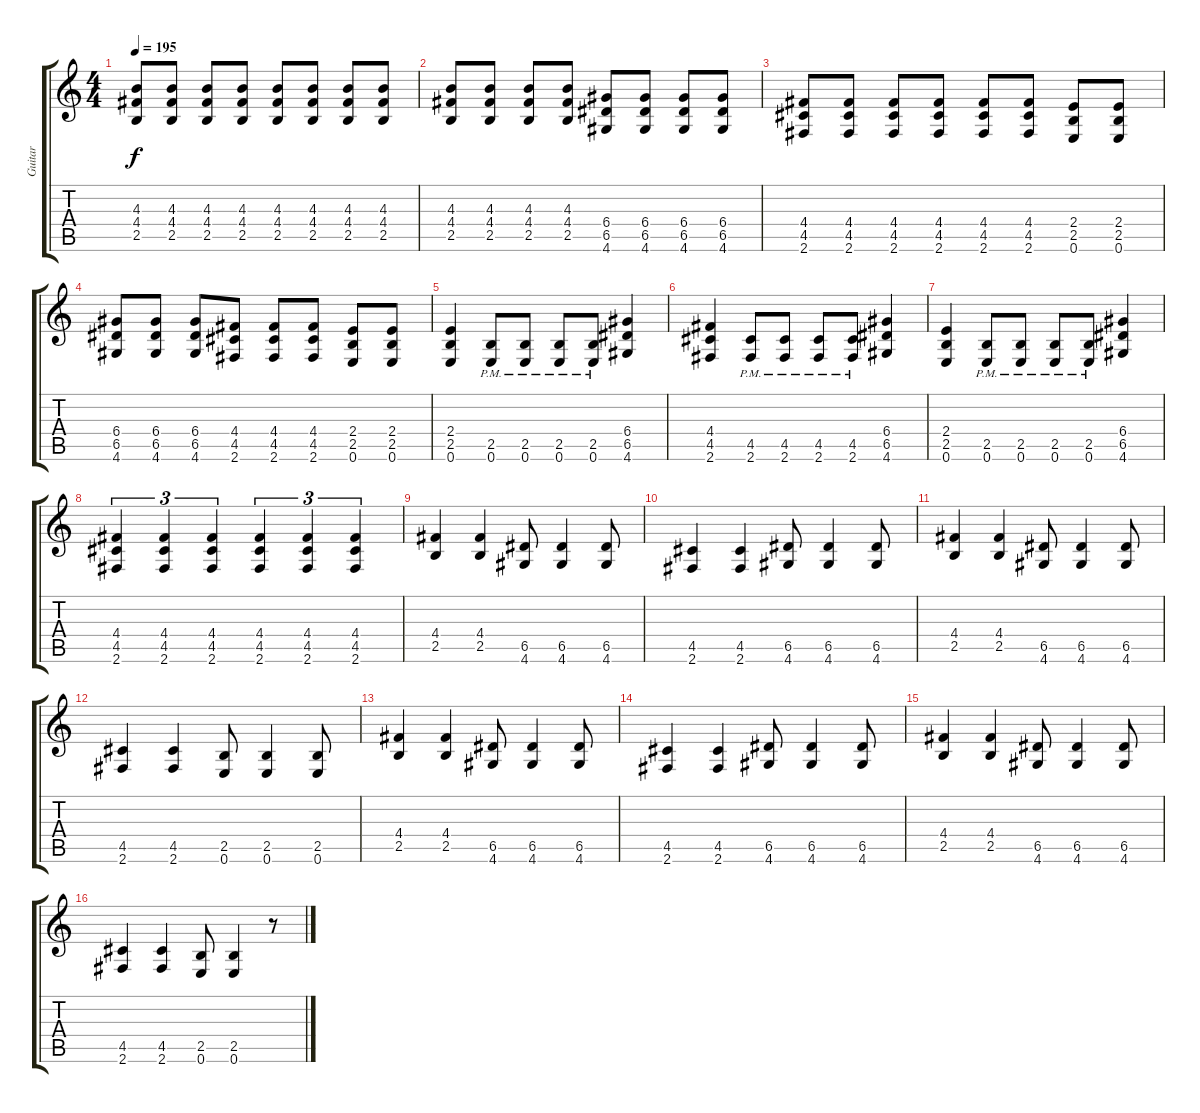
\track ("Guitar" "Guitar") {instrument distortionguitar}
\staff {score tabs}
\tuning (E4 B3 G3 D3 A2 E2) {hide}
\ts (4 4)
\tempo 195
\clef g2
\ks c
(4.3 4.4 2.5).8{dy f} (4.3 4.4 2.5).8 (4.3 4.4 2.5).8 (4.3 4.4 2.5).8 (4.3 4.4 2.5).8 (4.3 4.4 2.5).8 (4.3 4.4 2.5).8 (4.3 4.4 2.5).8 |
(4.3 4.4 2.5).8 (4.3 4.4 2.5).8 (4.3 4.4 2.5).8 (4.3 4.4 2.5).8 (6.4 6.5 4.6).8 (6.4 6.5 4.6).8 (6.4 6.5 4.6).8 (6.4 6.5 4.6).8 |
(4.4 4.5 2.6).8 (4.4 4.5 2.6).8 (4.4 4.5 2.6).8 (4.4 4.5 2.6).8 (4.4 4.5 2.6).8 (4.4 4.5 2.6).8 (2.4 2.5 0.6).8 (2.4 2.5 0.6).8 |
(6.4 6.5 4.6).8 (6.4 6.5 4.6).8 (6.4 6.5 4.6).8 (4.4 4.5 2.6).8 (4.4 4.5 2.6).8 (4.4 4.5 2.6).8 (2.4 2.5 0.6).8 (2.4 2.5 0.6).8 |
(2.4 2.5 0.6).4 (2.5{pm} 0.6{pm}).8 (2.5{pm} 0.6{pm}).8 (2.5{pm} 0.6{pm}).8 (2.5{pm} 0.6{pm}).8 (6.4 6.5 4.6).4 |
(4.4 4.5 2.6).4 (4.5{pm} 2.6{pm}).8 (4.5{pm} 2.6{pm}).8 (4.5{pm} 2.6{pm}).8 (4.5{pm} 2.6{pm}).8 (6.4 6.5 4.6).4 |
(2.4 2.5 0.6).4 (2.5{pm} 0.6{pm}).8 (2.5{pm} 0.6{pm}).8 (2.5{pm} 0.6{pm}).8 (2.5{pm} 0.6{pm}).8 (6.4 6.5 4.6).4 |
(4.4 4.5 2.6).4{tu (3 2)} (4.4 4.5 2.6).4{tu (3 2)} (4.4 4.5 2.6).4{tu (3 2)} (4.4 4.5 2.6).4{tu (3 2)} (4.4 4.5 2.6).4{tu (3 2)} (4.4 4.5 2.6).4{tu (3 2)} |
(4.4 2.5).4 (4.4 2.5).4 (6.5 4.6).8 (6.5 4.6).4 (6.5 4.6).8 |
(4.5 2.6).4 (4.5 2.6).4 (6.5 4.6).8 (6.5 4.6).4 (6.5 4.6).8 |
(4.4 2.5).4 (4.4 2.5).4 (6.5 4.6).8 (6.5 4.6).4 (6.5 4.6).8 |
(4.5 2.6).4 (4.5 2.6).4 (2.5 0.6).8 (2.5 0.6).4 (2.5 0.6).8 |
(4.4 2.5).4 (4.4 2.5).4 (6.5 4.6).8 (6.5 4.6).4 (6.5 4.6).8 |
(4.5 2.6).4 (4.5 2.6).4 (6.5 4.6).8 (6.5 4.6).4 (6.5 4.6).8 |
(4.4 2.5).4 (4.4 2.5).4 (6.5 4.6).8 (6.5 4.6).4 (6.5 4.6).8 |
(4.5 2.6).4 (4.5 2.6).4 (2.5 0.6).8 (2.5 0.6).4 r.8
